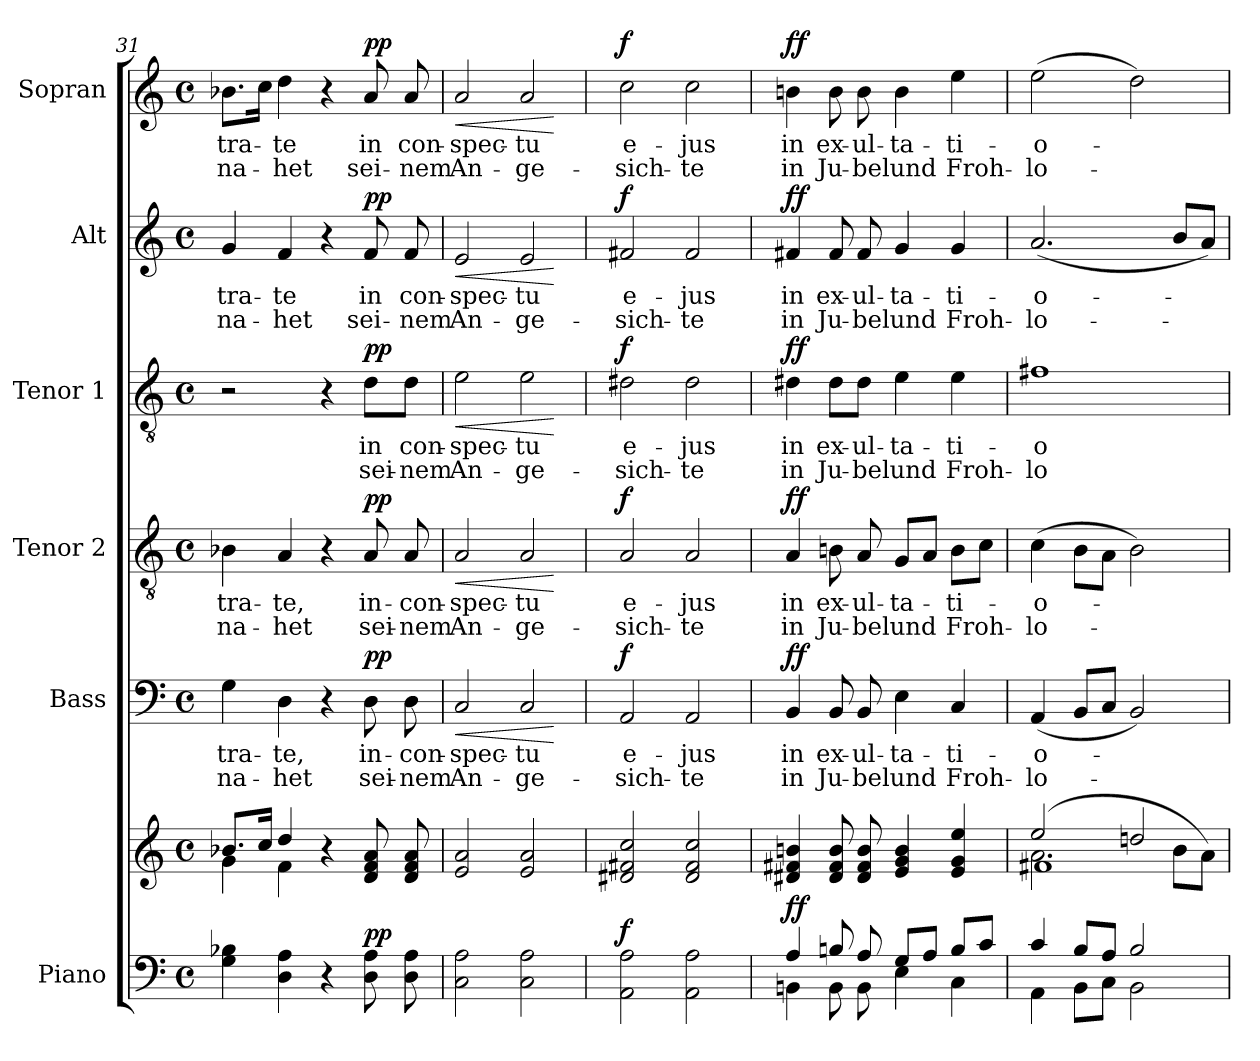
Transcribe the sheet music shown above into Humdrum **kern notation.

**kern	**kern	**dynam	**kern	**text	**text	**dynam	**kern	**text	**text	**dynam	**kern	**text	**text	**dynam	**kern	**text	**text	**dynam	**kern	**text	**text	**dynam
*part6	*part6	*part6	*part5	*part5	*part5	*part5	*part4	*part4	*part4	*part4	*part3	*part3	*part3	*part3	*part2	*part2	*part2	*part2	*part1	*part1	*part1	*part1
*staff7	*staff6	*staff6/7	*staff5	*staff5	*staff5	*staff5	*staff4	*staff4	*staff4	*staff4	*staff3	*staff3	*staff3	*staff3	*staff2	*staff2	*staff2	*staff2	*staff1	*staff1	*staff1	*staff1
*I"Piano	*	*	*I"Bass	*	*	*	*I"Tenor 2	*	*	*	*I"Tenor 1	*	*	*	*I"Alt	*	*	*	*I"Sopran	*	*	*
!!LO:PB:g=z
*clefF4	*clefG2	*	*clefF4	*	*	*	*clefGv2	*	*	*	*clefGv2	*	*	*	*clefG2	*	*	*	*clefG2	*	*	*
*k[]	*k[]	*	*k[]	*	*	*	*k[]	*	*	*	*k[]	*	*	*	*k[]	*	*	*	*k[]	*	*	*
*M4/4	*M4/4	*	*M4/4	*	*	*	*M4/4	*	*	*	*M4/4	*	*	*	*M4/4	*	*	*	*M4/4	*	*	*
*met(c)	*met(c)	*	*met(c)	*	*	*	*met(c)	*	*	*	*met(c)	*	*	*	*met(c)	*	*	*	*met(c)	*	*	*
=31	=31	=31	=31	=31	=31	=31	=31	=31	=31	=31	=31	=31	=31	=31	=31	=31	=31	=31	=31	=31	=31	=31
*	*^	*	*	*	*	*	*	*	*	*	*	*	*	*	*	*	*	*	*	*	*	*
!	!	!	!	!	!LO:LY:b	!LO:LY:b	!	!	!LO:LY:b	!LO:LY:b	!	!	!	!	!	!	!LO:LY:b	!LO:LY:b	!	!	!LO:LY:b	!LO:LY:b	!
4G\ 4B-X\	8.b-X/L	4g\	.	4G\	-tra-	na-	.	4B-X\	-tra-	na-	.	2r	.	.	.	4g/	-tra-	na-	.	8.b-X\L	-tra-	na-	.
.	16cc/Jk	.	.	.	.	.	.	.	.	.	.	.	.	.	.	.	.	.	.	16cc\Jk	.	.	.
!	!	!	!	!	!LO:LY:b	!LO:LY:b	!	!	!LO:LY:b	!LO:LY:b	!	!	!	!	!	!	!LO:LY:b	!LO:LY:b	!	!	!LO:LY:b	!LO:LY:b	!
4D\ 4A\	4dd/	4f\	.	4D\	-te,	-het	.	4A/	-te,	-het	.	.	.	.	.	4f/	-te	-het	.	4dd\	-te	-het	.
4r	4r	4ryy	.	4r	.	.	.	4r	.	.	.	4r	.	.	.	4r	.	.	.	4r	.	.	.
!	!	!	!LO:DY:a=2	!	!LO:LY:b	!LO:LY:b	!LO:DY:a	!	!LO:LY:b	!LO:LY:b	!LO:DY:a	!	!LO:LY:b	!LO:LY:b	!LO:DY:a	!	!LO:LY:b	!LO:LY:b	!LO:DY:a	!	!LO:LY:b	!LO:LY:b	!LO:DY:a
8D\ 8A\	8d/ 8f/ 8a/	4ryy	pp	8D\	in-	sei-	pp	8A/	in-	sei-	pp	8d\L	in	sei-	pp	8f/	in	sei-	pp	8a/	in	sei-	pp
!	!	!	!	!	!LO:LY:b	!LO:LY:b	!	!	!LO:LY:b	!LO:LY:b	!	!	!LO:LY:b	!LO:LY:b	!	!	!LO:LY:b	!LO:LY:b	!	!	!LO:LY:b	!LO:LY:b	!
8D\ 8A\	8d/ 8f/ 8a/	.	.	8D\	con-	-nem	.	8A/	con-	-nem	.	8d\J	con-	-nem	.	8f/	con-	-nem	.	8a/	con-	-nem	.
*	*v	*v	*	*	*	*	*	*	*	*	*	*	*	*	*	*	*	*	*	*	*	*	*
=32	=32	=32	=32	=32	=32	=32	=32	=32	=32	=32	=32	=32	=32	=32	=32	=32	=32	=32	=32	=32	=32	=32
!	!	!	!	!LO:LY:b	!LO:LY:b	!LO:HP:b	!	!LO:LY:b	!LO:LY:b	!LO:HP:b	!	!LO:LY:b	!LO:LY:b	!LO:HP:b	!	!LO:LY:b	!LO:LY:b	!LO:HP:b	!	!LO:LY:b	!LO:LY:b	!LO:HP:b
2C\ 2A\	2e/ 2a/	.	2C/	-spec-	An-	<	2A/	-spec-	An-	<	2e\	-spec-	An-	<	2e/	-spec-	An-	<	2a/	-spec-	An-	<
!	!	!	!	!LO:LY:b	!LO:LY:b	!	!	!LO:LY:b	!LO:LY:b	!	!	!LO:LY:b	!LO:LY:b	!	!	!LO:LY:b	!LO:LY:b	!	!	!LO:LY:b	!LO:LY:b	!
2C\ 2A\	2e/ 2a/	.	2C/	-tu	-ge-	.	2A/	-tu	-ge-	.	2e\	-tu	-ge-	.	2e/	-tu	-ge-	.	2a/	-tu	-ge-	.
.	.	.	.	.	.	[	.	.	.	[	.	.	.	[	.	.	.	[	.	.	.	[
=33	=33	=33	=33	=33	=33	=33	=33	=33	=33	=33	=33	=33	=33	=33	=33	=33	=33	=33	=33	=33	=33	=33
!	!	!LO:DY:a=2	!	!LO:LY:b	!LO:LY:b	!LO:DY:a	!	!LO:LY:b	!LO:LY:b	!LO:DY:a	!	!LO:LY:b	!LO:LY:b	!LO:DY:a	!	!LO:LY:b	!LO:LY:b	!LO:DY:a	!	!LO:LY:b	!LO:LY:b	!LO:DY:a
2AA\ 2A\	2d#X/ 2f#X/ 2cc/	f	2AA/	e-	-sich-	f	2A/	e-	-sich-	f	2d#X\	e-	-sich-	f	2f#X/	e-	-sich-	f	2cc\	e-	-sich-	f
!	!	!	!	!LO:LY:b	!LO:LY:b	!	!	!LO:LY:b	!LO:LY:b	!	!	!LO:LY:b	!LO:LY:b	!	!	!LO:LY:b	!LO:LY:b	!	!	!LO:LY:b	!LO:LY:b	!
2AA\ 2A\	2d#/ 2f#/ 2cc/	.	2AA/	-jus	-te	.	2A/	-jus	-te	.	2d#\	-jus	-te	.	2f#/	-jus	-te	.	2cc\	-jus	-te	.
=34	=34	=34	=34	=34	=34	=34	=34	=34	=34	=34	=34	=34	=34	=34	=34	=34	=34	=34	=34	=34	=34	=34
*^	*	*	*	*	*	*	*	*	*	*	*	*	*	*	*	*	*	*	*	*	*	*
!	!	!	!LO:DY:a=2	!	!LO:LY:b	!LO:LY:b	!LO:DY:a	!	!LO:LY:b	!LO:LY:b	!LO:DY:a	!	!LO:LY:b	!LO:LY:b	!LO:DY:a	!	!LO:LY:b	!LO:LY:b	!LO:DY:a	!	!LO:LY:b	!LO:LY:b	!LO:DY:a
4A/	4BBn\	4d#X/ 4f#X/ 4bn/	ff	4BB/	in	in	ff	4A/	in	in	ff	4d#X\	in	in	ff	4f#X/	in	in	ff	4bn\	in	in	ff
!	!	!	!	!	!LO:LY:b	!LO:LY:b	!	!	!LO:LY:b	!LO:LY:b	!	!	!LO:LY:b	!LO:LY:b	!	!	!LO:LY:b	!LO:LY:b	!	!	!LO:LY:b	!LO:LY:b	!
8Bn/	8BB\	8d#/ 8f#/ 8b/	.	8BB/	ex-	Ju-	.	8Bn\	ex-	Ju-	.	8d#\L	ex-	Ju-	.	8f#/	ex-	Ju-	.	8b\	ex-	Ju-	.
!	!	!	!	!	!LO:LY:b	!LO:LY:b	!	!	!LO:LY:b	!LO:LY:b	!	!	!LO:LY:b	!LO:LY:b	!	!	!LO:LY:b	!LO:LY:b	!	!	!LO:LY:b	!LO:LY:b	!
8A/	8BB\	8d#/ 8f#/ 8b/	.	8BB/	-ul-	-bel	.	8A/	-ul-	-bel	.	8d#\J	-ul-	-bel	.	8f#/	-ul-	-bel	.	8b\	-ul-	-bel	.
!	!	!	!	!	!LO:LY:b	!LO:LY:b	!	!	!LO:LY:b	!LO:LY:b	!	!	!LO:LY:b	!LO:LY:b	!	!	!LO:LY:b	!LO:LY:b	!	!	!LO:LY:b	!LO:LY:b	!
8G/L	4E\	4e/ 4g/ 4b/	.	4E\	-ta-	und	.	8G/L	-ta-	und	.	4e\	-ta-	und	.	4g/	-ta-	und	.	4b\	-ta-	und	.
8A/J	.	.	.	.	.	.	.	8A/J	.	.	.	.	.	.	.	.	.	.	.	.	.	.	.
!	!	!	!	!	!LO:LY:b	!LO:LY:b	!	!	!LO:LY:b	!LO:LY:b	!	!	!LO:LY:b	!LO:LY:b	!	!	!LO:LY:b	!LO:LY:b	!	!	!LO:LY:b	!LO:LY:b	!
8B/L	4C\	4e/ 4g/ 4ee/	.	4C/	-ti-	Froh-	.	8B\L	-ti-	Froh-	.	4e\	-ti-	Froh-	.	4g/	-ti-	Froh-	.	4ee\	-ti-	Froh-	.
8c/J	.	.	.	.	.	.	.	8c\J	.	.	.	.	.	.	.	.	.	.	.	.	.	.	.
=35	=35	=35	=35	=35	=35	=35	=35	=35	=35	=35	=35	=35	=35	=35	=35	=35	=35	=35	=35	=35	=35	=35	=35
*	*	*^	*	*	*	*	*	*	*	*	*	*	*	*	*	*	*	*	*	*	*	*	*
*	*	*	*^	*	*	*	*	*	*	*	*	*	*	*	*	*	*	*	*	*	*	*	*	*
!	!	!	!	!	!	!	!LO:LY:b	!LO:LY:b	!	!	!LO:LY:b	!LO:LY:b	!	!	!LO:LY:b	!LO:LY:b	!	!	!LO:LY:b	!LO:LY:b	!	!	!LO:LY:b	!LO:LY:b	!
4c/	4AA\	(2ee/	2.a\	1f#X	.	(4AA/	-o-	-lo-	.	(4c\	-o-	-lo-	.	1f#X	-o-	-lo-	.	(2.a/	-o-	-lo-	.	(2ee\	-o-	-lo-	.
8B/L	8BB\L	.	.	.	.	8BB/L	.	.	.	8B\L	.	.	.	.	.	.	.	.	.	.	.	.	.	.	.
8A/J	8C\J	.	.	.	.	8C/J	.	.	.	8A\J	.	.	.	.	.	.	.	.	.	.	.	.	.	.	.
2B/	2BB\	2ddn/	.	.	.	2BB/)	.	.	.	2B\)	.	.	.	.	.	.	.	.	.	.	.	2dd\)	.	.	.
.	.	.	8b\L	.	.	.	.	.	.	.	.	.	.	.	.	.	.	8b/L	.	.	.	.	.	.	.
.	.	.	8a\J)	.	.	.	.	.	.	.	.	.	.	.	.	.	.	8a/J)	.	.	.	.	.	.	.
*v	*v	*	*	*	*	*	*	*	*	*	*	*	*	*	*	*	*	*	*	*	*	*	*	*	*
*	*v	*v	*v	*	*	*	*	*	*	*	*	*	*	*	*	*	*	*	*	*	*	*	*	*
=	=	=	=	=	=	=	=	=	=	=	=	=	=	=	=	=	=	=	=	=	=	=
*-	*-	*-	*-	*-	*-	*-	*-	*-	*-	*-	*-	*-	*-	*-	*-	*-	*-	*-	*-	*-	*-	*-
